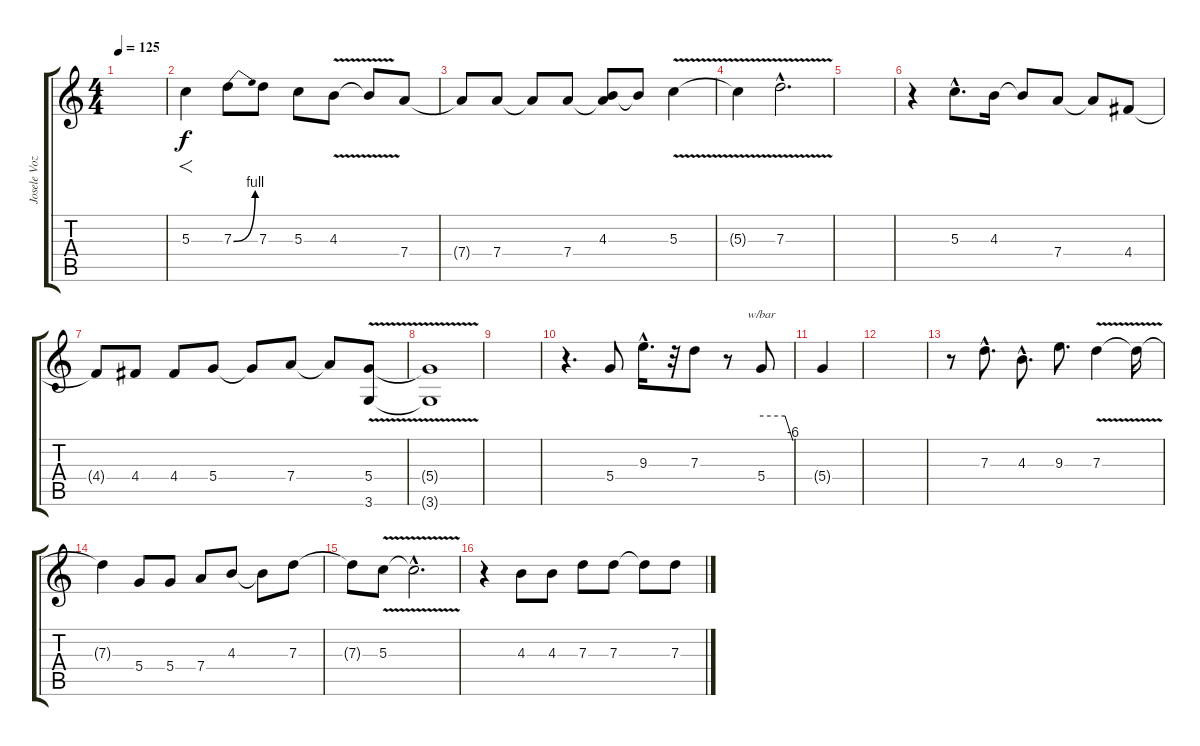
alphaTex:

\track ("Josele Voz" "Josele Voz") {instrument acousticguitarnylon}
\staff {score tabs}
\tuning (E4 B3 G3 D3 A2 E2) {hide}
\ts (4 4)
\tempo 125
\clef g2
\ks c
|
5.3.4{f} 7.3{be (bend 0 0 60 4)}.8 7.3.8 5.3.8 4.3{v}.8 4.3{t}.8 7.4.8 |
7.4{t}.8 7.4.8 7.4{t}.8 7.4.8 (4.3 7.4{t}).8 4.3{t}.8 5.3{v}.4 |
5.3{t}.4 7.3{v hac}.2{d} |
|
r.4 5.3{hac}.8{d} 4.3.16 4.3{t}.8 7.4.8 7.4{t}.8 4.4.8 |
4.4{t}.8 4.4.8 4.4.8 5.4.8 5.4{t}.8 7.4.8 7.4{t}.8 (5.4 3.6{v}).8 |
(5.4{t} 3.6{t}).1 |
|
r.4{d} 5.4.8 9.3{hac}.16{d} r.32 7.3.8 r.8 5.4.8{tbe (custom default 0 0 45 0 60 -24)} |
5.4{t}.4 |
|
r.8 7.3{hac}.8{d} 4.3{hac}.8{d} 9.3.8{d} 7.3{v}.4 7.3{t}.16 |
7.3{t}.4 5.4.8 5.4.8 7.4.8 4.3.8 4.3{t}.8 7.3.8 |
7.3{t}.8 5.3{v}.8 5.3{hac t}.2{d} |
r.4 4.3.8 4.3.8 7.3.8 7.3.8 7.3{t}.8 7.3.8
